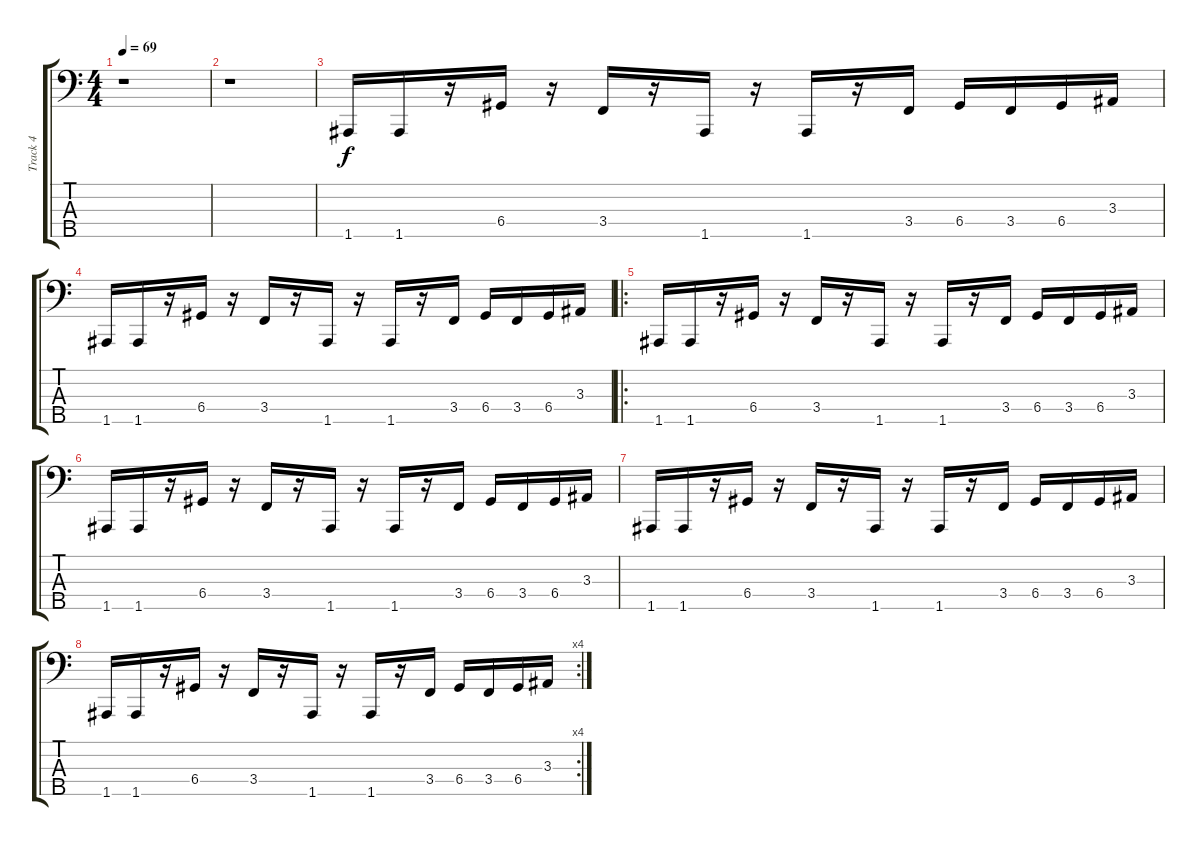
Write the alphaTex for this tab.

\track ("Track 4" "Track 4") {instrument slapbass1}
\staff {score tabs}
\tuning (F2 C2 G1 D1 A0) {hide}
\ts (4 4)
\tempo 69
\clef f4
\ks c
r.1{dy f instrument slapbass1} |
r.1 |
1.5.16 1.5.16 r.16 6.4.16 r.16 3.4.16 r.16 1.5.16 r.16 1.5.16 r.16 3.4.16 6.4.16 3.4.16 6.4.16 3.3.16 |
1.5.16 1.5.16 r.16 6.4.16 r.16 3.4.16 r.16 1.5.16 r.16 1.5.16 r.16 3.4.16 6.4.16 3.4.16 6.4.16 3.3.16 |
\ro
1.5.16 1.5.16 r.16 6.4.16 r.16 3.4.16 r.16 1.5.16 r.16 1.5.16 r.16 3.4.16 6.4.16 3.4.16 6.4.16 3.3.16 |
1.5.16 1.5.16 r.16 6.4.16 r.16 3.4.16 r.16 1.5.16 r.16 1.5.16 r.16 3.4.16 6.4.16 3.4.16 6.4.16 3.3.16 |
1.5.16 1.5.16 r.16 6.4.16 r.16 3.4.16 r.16 1.5.16 r.16 1.5.16 r.16 3.4.16 6.4.16 3.4.16 6.4.16 3.3.16 |
\rc 4
1.5.16 1.5.16 r.16 6.4.16 r.16 3.4.16 r.16 1.5.16 r.16 1.5.16 r.16 3.4.16 6.4.16 3.4.16 6.4.16 3.3.16
